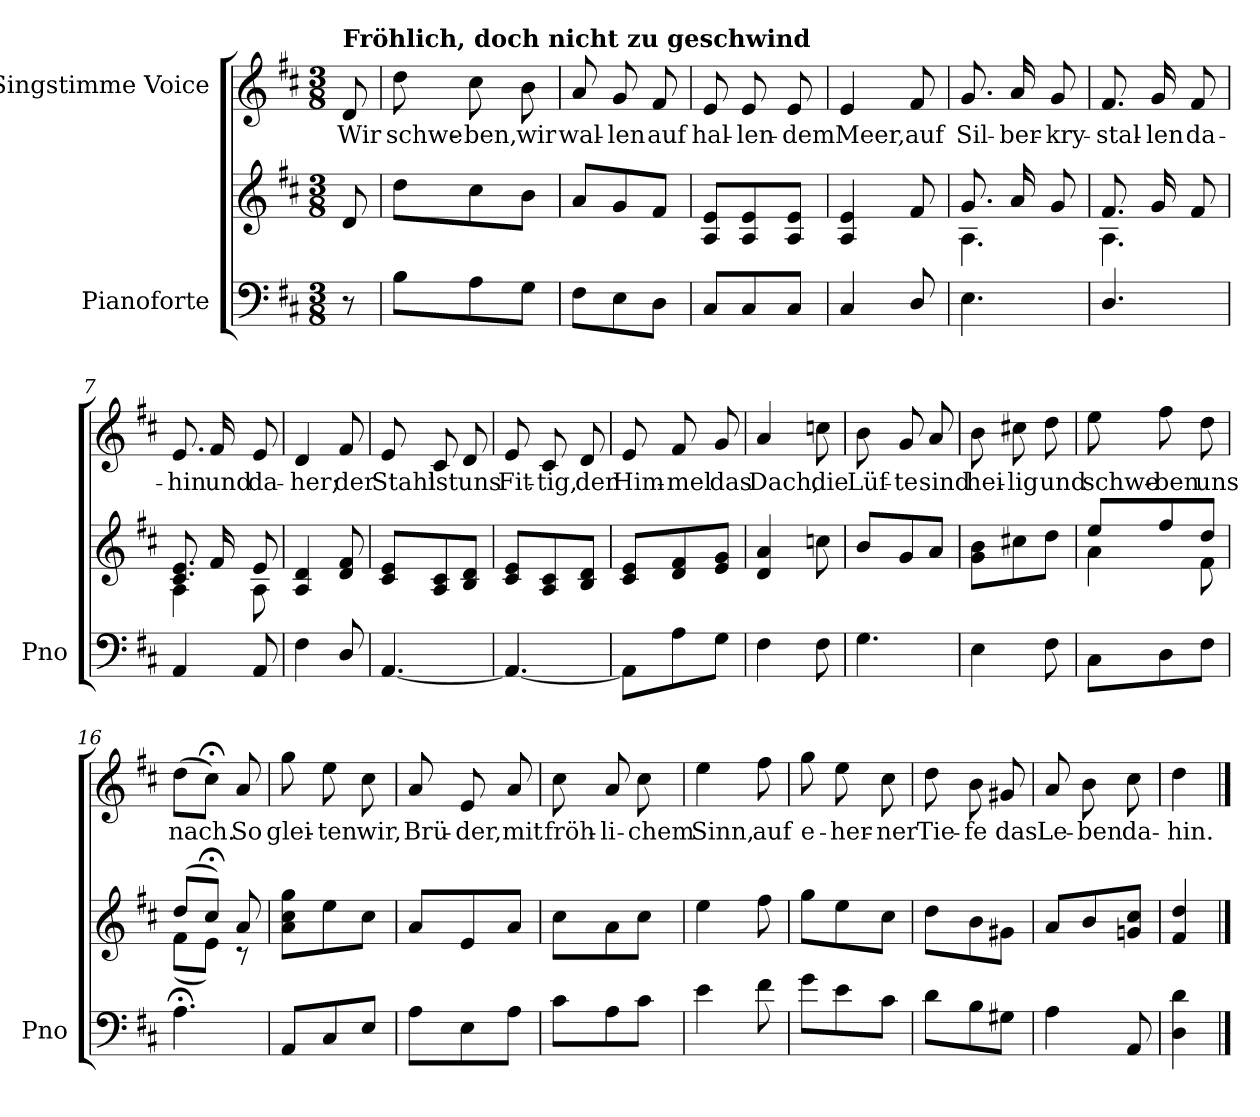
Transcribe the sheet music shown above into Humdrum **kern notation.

**kern	**kern	**kern	**text
*part2	*part2	*part1	*part1
*staff3	*staff2	*staff1	*staff1
*I"Pianoforte	*	*I"Singstimme Voice	*
*I'Pno	*	*	*
*clefF4	*clefG2	*clefG2	*
*k[f#c#]	*k[f#c#]	*k[f#c#]	*
*M3/8	*M3/8	*M3/8	*
=	=	=	=
!	!	!LO:TX:a:B:t=Fröhlich, doch nicht zu geschwind	!
8r	8d/	8d/	Wir
=1	=1	=1	=1
8B\L	8dd\L	8dd\	schwe-
8A\	8cc#\	8cc#\	-ben,
8G\J	8b\J	8b\	wir
=2	=2	=2	=2
8F#\L	8a/L	8a/	wal-
8E\	8g/	8g/	-len
8D\J	8f#/J	8f#/	auf
=3	=3	=3	=3
8C#/L	8A/ 8e/L	8e/	hal-
8C#/	8A/ 8e/	8e/	-len-
8C#/J	8A/ 8e/J	8e/	-dem
=4	=4	=4	=4
4C#/	4A/ 4e/	4e/	Meer,
8D/	8f#/	8f#/	auf
=5	=5	=5	=5
*	*^	*	*
4.E\	8.g/	4.A\	8.g/	Sil-
.	16a/	.	16a/	-ber-
.	8g/	.	8g/	-kry-
=6	=6	=6	=6	=6
4.D/	8.f#/	4.A\	8.f#/	-stal-
.	16g/	.	16g/	-len
.	8f#/	.	8f#/	da-
=7	=7	=7	=7	=7
4AA/	8.c#/ 8.e/	4A\	8.e/	-hin
.	16f#/	.	16f#/	und
8AA/	8e/	8A\	8e/	da-
*	*v	*v	*	*
=8	=8	=8	=8
4F#\	4A/ 4d/	4d/	-her;
8D/	8d/ 8f#/	8f#/	der
=9	=9	=9	=9
[4.AA/	8c#/ 8e/L	8e/	Stahl
.	8A/ 8c#/	8c#/	ist
.	8B/ 8d/J	8d/	uns
=10	=10	=10	=10
4.AA/_	8c#/ 8e/L	8e/	Fit-
.	8A/ 8c#/	8c#/	-tig,
.	8B/ 8d/J	8d/	der
=11	=11	=11	=11
8AA\L]	8c#/ 8e/L	8e/	Him-
8A\	8d/ 8f#/	8f#/	-mel
8G\J	8e/ 8g/J	8g/	das
=12	=12	=12	=12
4F#\	4d/ 4a/	4a/	Dach,
8F#\	8ccn\	8ccn\	die
=13	=13	=13	=13
4.G\	8b/L	8b\	Lüf-
.	8g/	8g/	-te
.	8a/J	8a/	sind
=14	=14	=14	=14
4E\	8g\ 8b\L	8b\	hei-
.	8cc#X\	8cc#X\	-lig
8F#\	8dd\J	8dd\	und
=15	=15	=15	=15
*	*^	*	*
8C#\L	8ee/L	4a\	8ee\	schwe-
8D\	8ff#/	.	8ff#\	-ben
8F#\J	8dd/J	8f#\	8dd\	uns
=16	=16	=16	=16	=16
4.A;\	(8dd/L	(8f#\L	(8dd\L	nach.
.	8cc#;</J)	8e\J)	8cc#;<\J)	.
.	8a/	8r	8a/	So
*	*v	*v	*	*
=17	=17	=17	=17
8AA/L	8a\ 8cc#\ 8gg\L	8gg\	glei-
8C#/	8ee\	8ee\	-ten
8E/J	8cc#\J	8cc#\	wir,
=18	=18	=18	=18
8A\L	8a/L	8a/	Brü-
8E\	8e/	8e/	-der,
8A\J	8a/J	8a/	mit
=19	=19	=19	=19
8c#\L	8cc#\L	8cc#\	fröh-
8A\	8a\	8a/	-li-
8c#\J	8cc#\J	8cc#\	-chem
=20	=20	=20	=20
4e\	4ee\	4ee\	Sinn,
8f#\	8ff#\	8ff#\	auf
=21	=21	=21	=21
8g\L	8gg\L	8gg\	e-
8e\	8ee\	8ee\	-her-
8c#\J	8cc#\J	8cc#\	-ner
=22	=22	=22	=22
8d\L	8dd\L	8dd\	Tie-
8B\	8b\	8b\	-fe
8G#X\J	8g#X\J	8g#X/	das
=23	=23	=23	=23
4A\	8a/L	8a/	Le-
.	8b/	8b\	-ben
8AA/	8gn/ 8cc#/J	8cc#\	da-
=24	=24	=24	=24
4D\ 4d\	4f#/ 4dd/	4dd\	-hin.
==	==	==	==
*-	*-	*-	*-
